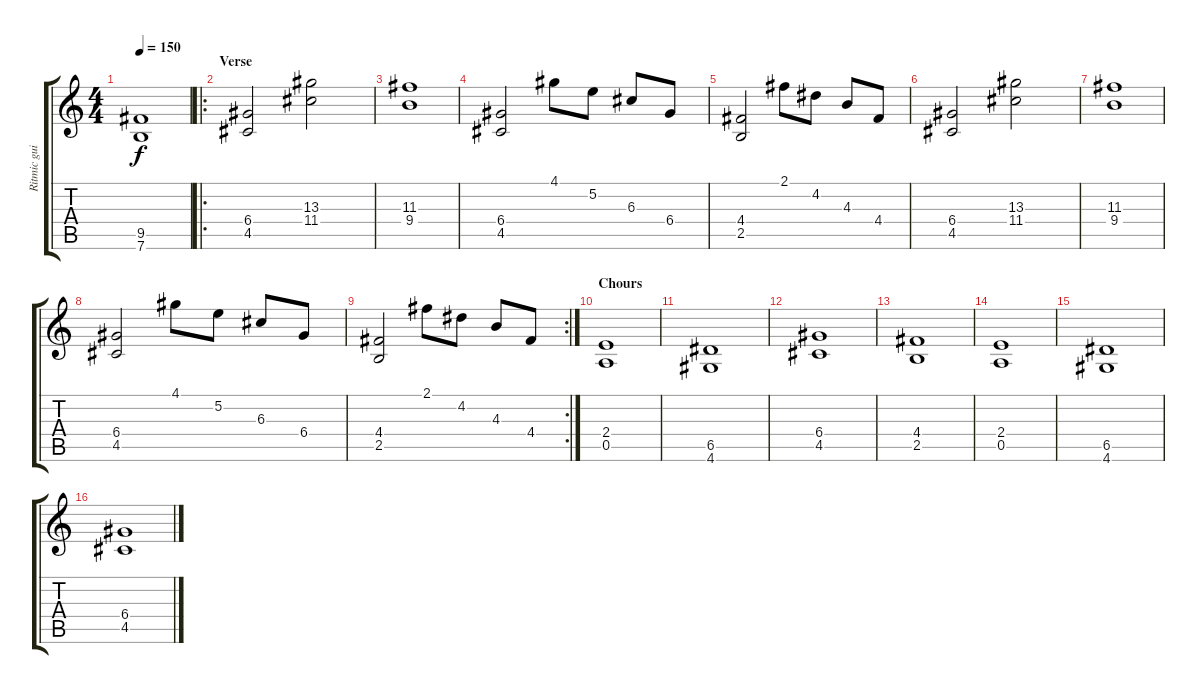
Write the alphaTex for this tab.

\track ("Ritmic guitar" "Ritmic gui") {instrument distortionguitar}
\staff {score tabs}
\tuning (E4 B3 G3 D3 A2 E2) {hide}
\ts (4 4)
\tempo 150
\clef g2
\ks c
(9.5 7.6).1{dy f} |
\ro
\section ("" "Verse")
(6.4 4.5).2 (13.3 11.4).2 |
(11.3 9.4).1 |
(6.4 4.5).2 4.1.8 5.2.8 6.3.8 6.4.8 |
(4.4 2.5).2 2.1.8 4.2.8 4.3.8 4.4.8 |
(6.4 4.5).2 (13.3 11.4).2 |
(11.3 9.4).1 |
(6.4 4.5).2 4.1.8 5.2.8 6.3.8 6.4.8 |
\rc 2
(4.4 2.5).2 2.1.8 4.2.8 4.3.8 4.4.8 |
\section ("" "Chours")
(2.4 0.5).1 |
(6.5 4.6).1 |
(6.4 4.5).1 |
(4.4 2.5).1 |
(2.4 0.5).1 |
(6.5 4.6).1 |
(6.4 4.5).1
